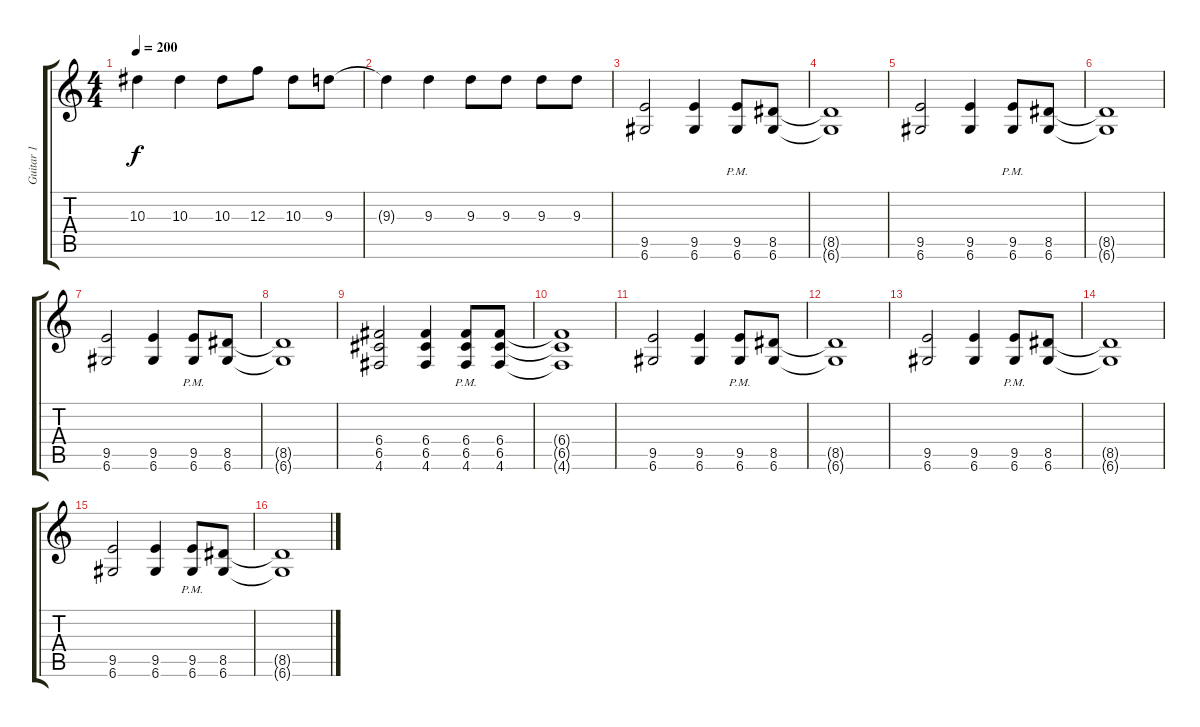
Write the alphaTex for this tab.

\track ("Guitar 1" "Guitar 1") {instrument distortionguitar}
\staff {score tabs}
\tuning (D4 A3 F3 C3 G2 D2) {hide}
\ts (4 4)
\tempo 200
\clef g2
\ks c
10.3.4{dy f} 10.3.4 10.3.8 12.3.8 10.3.8 9.3.8 |
9.3{t}.4 9.3.4 9.3.8 9.3.8 9.3.8 9.3.8 |
(9.5 6.6).2 (9.5 6.6).4 (9.5{pm} 6.6{pm}).8 (8.5 6.6).8 |
(8.5{t} 6.6{t}).1 |
(9.5 6.6).2 (9.5 6.6).4 (9.5{pm} 6.6{pm}).8 (8.5 6.6).8 |
(8.5{t} 6.6{t}).1 |
(9.5 6.6).2 (9.5 6.6).4 (9.5{pm} 6.6{pm}).8 (8.5 6.6).8 |
(8.5{t} 6.6{t}).1 |
(6.4 6.5 4.6).2 (6.4 6.5 4.6).4 (6.4{pm} 6.5{pm} 4.6{pm}).8 (6.4 6.5 4.6).8 |
(6.4{t} 6.5{t} 4.6{t}).1 |
(9.5 6.6).2 (9.5 6.6).4 (9.5{pm} 6.6{pm}).8 (8.5 6.6).8 |
(8.5{t} 6.6{t}).1 |
(9.5 6.6).2 (9.5 6.6).4 (9.5{pm} 6.6{pm}).8 (8.5 6.6).8 |
(8.5{t} 6.6{t}).1 |
(9.5 6.6).2 (9.5 6.6).4 (9.5{pm} 6.6{pm}).8 (8.5 6.6).8 |
(8.5{t} 6.6{t}).1
